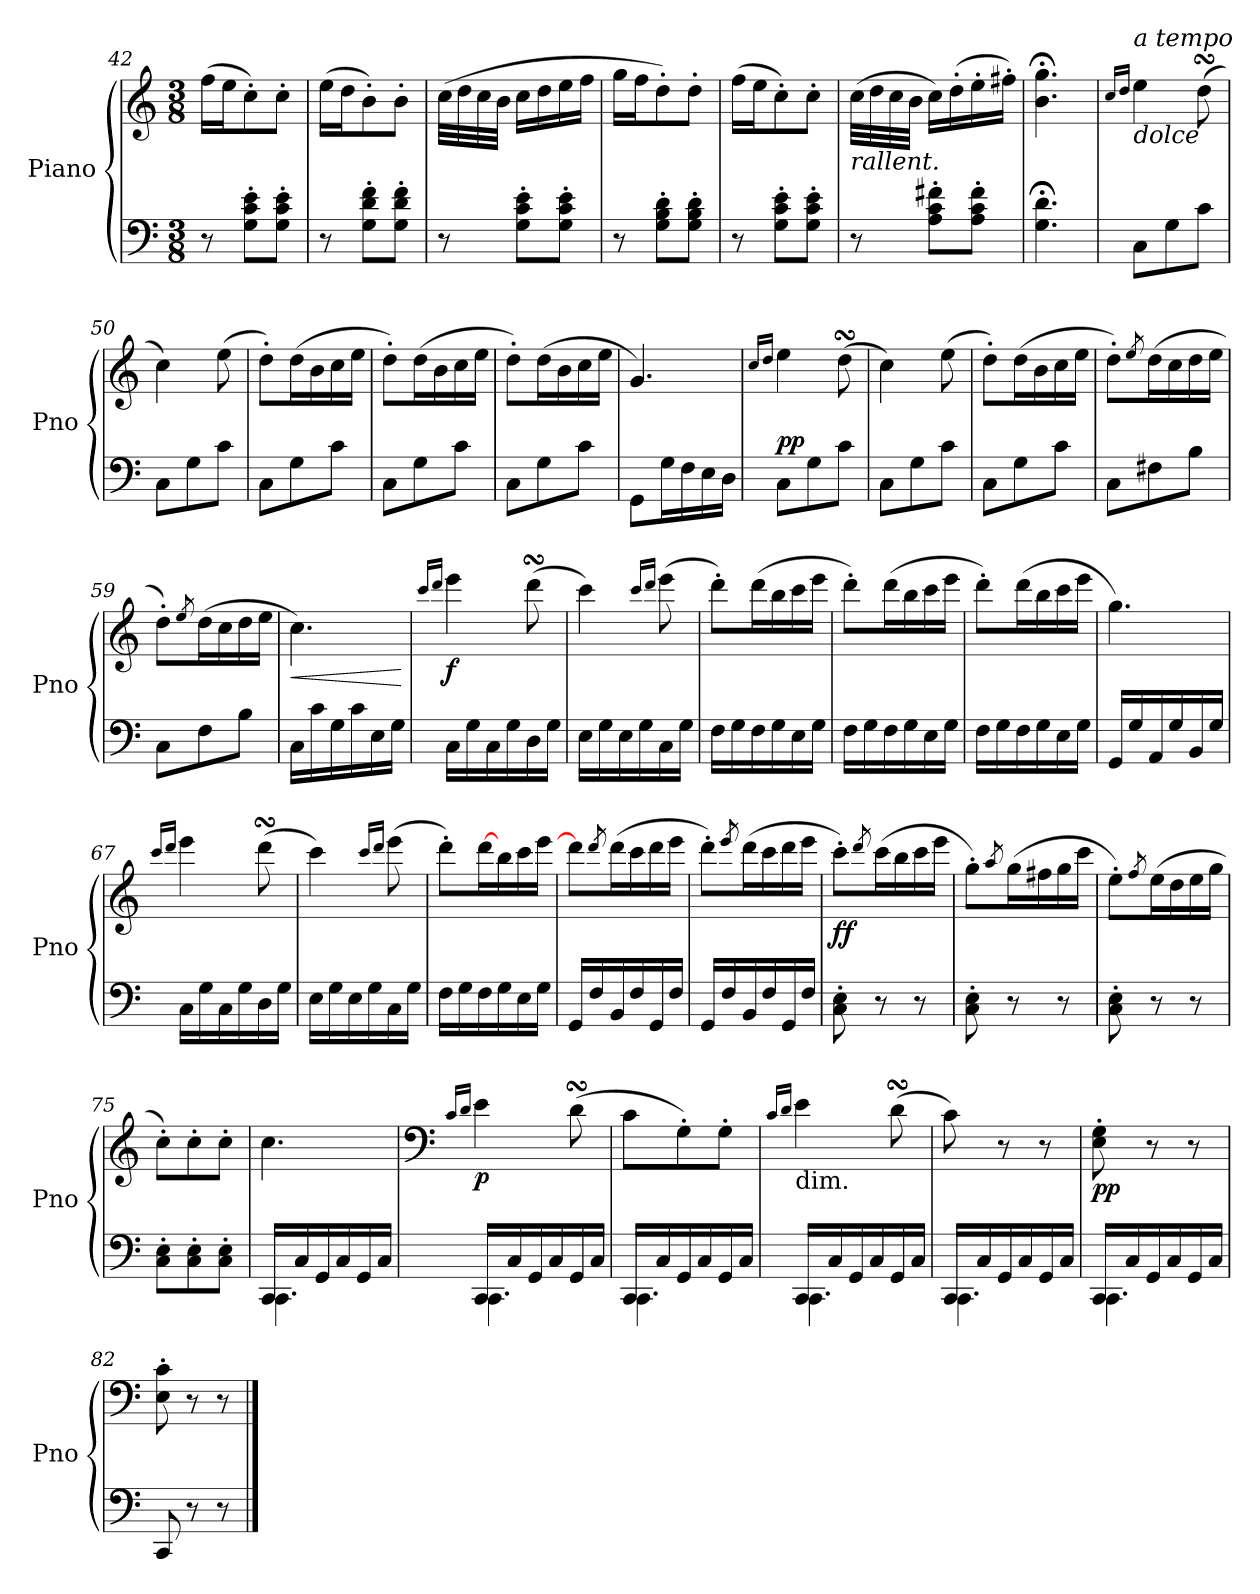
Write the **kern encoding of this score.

**kern	**kern	**dynam
*part1	*part1	*part1
*staff2	*staff1	*staff1/2
*I"Piano	*	*
*I'Pno	*	*
*clefF4	*clefG2	*
*k[]	*k[]	*
*M3/8	*M3/8	*
=42	=42	=42
8r	(>16ff\LL	.
.	16ee\J	.
8G\' 8c\' 8e\'L	8cc'\)	.
8G\' 8c\' 8e\'J	8cc'\J	.
=43	=43	=43
8r	(>16ee\LL	.
.	16dd\J	.
8G\' 8d\' 8f\'L	8b'\)	.
8G\' 8d\' 8f\'J	8b'\J	.
=44	=44	=44
8r	(>32cc\LLL	.
.	32dd\	.
.	32cc\	.
.	32b\JJJ	.
8G\' 8c\' 8e\'L	16cc\LL	.
.	16dd\	.
8G\' 8c\' 8e\'J	16ee\	.
.	16ff\JJ	.
!!LO:LB:g=z
=45	=45	=45
8r	16gg\LL	.
.	16ff\J	.
8G\' 8B\' 8d\'L	8dd'\)	.
8G\' 8B\' 8d\'J	8dd'\J	.
=46	=46	=46
8r	(>16ff\LL	.
.	16ee\J	.
8G\' 8c\' 8e\'L	8cc'\)	.
8G\' 8c\' 8e\'J	8cc'\J	.
=47	=47	=47
!	!LO:TX:b:i:t=rallent.	!
8r	(>32cc\LLL	.
.	32dd\	.
.	32cc\	.
.	32b\JJJ	.
8A\<'<< 8c\<'<< 8f#X\<'<<L	16cc\LL)	.
.	(>16dd'\	.
8A\' 8c\' 8f#\'J	16ee'\	.
.	16ff#X'\JJ)	.
=48	=48	=48
4.G\;<< 4.d\;<<	4.b\;< 4.gg\;<	.
=49	=49	=49
.	16qcc/LL	.
.	16qdd/JJ	.
!	!LO:TX:a:i:t=a tempo	!
!	!LO:TX:b:i:t=dolce	!
8C\L	4ee\	.
8G\	.	.
8c\J	(>8ddsSSS\	.
=50	=50	=50
8C\L	4cc\)	.
8G\	.	.
8c\J	(>8ee\	.
=51	=51	=51
8C\L	8dd'\L)	.
8G\	(>16dd\L	.
.	16b\	.
8c\J	16cc\	.
.	16ee\JJ	.
=52	=52	=52
8C\L	8dd'\L)	.
8G\	(>16dd\L	.
.	16b\	.
8c\J	16cc\	.
.	16ee\JJ	.
=53	=53	=53
8C\L	8dd'\L)	.
8G\	(>16dd\L	.
.	16b\	.
8c\J	16cc\	.
.	16ee\JJ	.
=54	=54	=54
8GG\L	4.g/)	.
16G\L	.	.
16F\	.	.
16E\	.	.
16D\JJ	.	.
!!LO:PB:g=z
=55	=55	=55
.	16qcc/LL	.
.	16qdd/JJ	.
!	!	!LO:DY:a=2
8C\L	4ee\	pp
8G\	.	.
8c\J	(>8ddsSSS\	.
=56	=56	=56
8C\L	4cc\)	.
8G\	.	.
8c\J	(>8ee\	.
=57	=57	=57
8C\L	8dd'\L)	.
8G\	(>16dd\L	.
.	16b\	.
8c\J	16cc\	.
.	16ee\JJ	.
=58	=58	=58
8C\L	8dd'\L)	.
.	8qee/	.
8F#X\	(>16dd\L	.
.	16cc\	.
8B\J	16dd\	.
.	16ee\JJ	.
=59	=59	=59
8C\L	8dd'\L)	.
.	8qee/	.
8F\	(>16dd\L	.
.	16cc\	.
8B\J	16dd\	.
.	16ee\JJ	.
=60	=60	=60
!	!	!LO:HP:b
16C\LL	4.cc\)	<
16c\	.	.
16G\	.	.
16c\	.	.
16E<\	.	.
16G<\JJ	.	.
.	.	[
=61	=61	=61
.	16qccc/LL	.
.	16qddd/JJ	.
!	!	!LO:DY:b
16C<\LL	4eee\	f
16G<\	.	.
16C\	.	.
16G\	.	.
16D<\	(>8dddsSSS\	.
16G\JJ	.	.
=62	=62	=62
16E\LL	4ccc\)	.
16G\	.	.
16E\	.	.
16G\	.	.
.	16qccc/LL	.
.	16qddd/JJ	.
16C\	(>8eee\	.
16G\JJ	.	.
!!LO:LB:g=z
=63	=63	=63
16F\LL	8ddd'\L)	.
16G\	.	.
16F\	(>16ddd\L	.
16G\	16bb\	.
16E\	16ccc\	.
16G\JJ	16eee\JJ	.
=64	=64	=64
16F\LL	8ddd'\L)	.
16G\	.	.
16F\	(>16ddd\L	.
16G\	16bb\	.
16E\	16ccc\	.
16G\JJ	16eee\JJ	.
=65	=65	=65
16F\LL	8ddd'\L)	.
16G\	.	.
16F\	(>16ddd\L	.
16G\	16bb\	.
16E\	16ccc\	.
16G\JJ	16eee\JJ	.
=66	=66	=66
16GG</LL	4.gg\)	.
16G/	.	.
16AA</	.	.
16G/	.	.
16BB</	.	.
16G/JJ	.	.
=67	=67	=67
.	16qccc/LL	.
.	16qddd/JJ	.
16C\LL	4eee\	.
16G\	.	.
16C\	.	.
16G\	.	.
16D\	(>8dddsSSS\	.
16G\JJ	.	.
=68	=68	=68
16E<\LL	4ccc\)	.
16G\	.	.
16E<\	.	.
16G\	.	.
.	16qccc/LL	.
.	16qddd/JJ	.
16C\	(>8eee\	.
16G\JJ	.	.
=69	=69	=69
16F\LL	8ddd'\L)	.
16G\	.	.
16F\	[16ddd\L	.
16G\	16bb\	.
16E\	16ccc\	.
16G\JJ	16eee\JJ	.
!!LO:LB:g=z
=70	=70	=70
16GG/LL	8ddd\L]	.
16F/	.	.
.	8qddd/	.
16BB/	(>16ddd\L	.
16F/	16ccc\	.
16GG/	16ddd\	.
16F/JJ	16eee\JJ	.
=71	=71	=71
16GG/LL	8ddd'\L)	.
16F/	.	.
.	8qeee/	.
16BB/	(>16ddd\L	.
16F/	16ccc\	.
16GG/	16ddd\	.
16F/JJ	16eee\JJ	.
=72	=72	=72
!	!	!LO:DY:b
8C\'< 8E\'<	8ccc'\L)	ff
.	8qddd/	.
8r	(>16ccc\L	.
.	16bb\	.
8r	16ccc\	.
.	16eee\JJ	.
=73	=73	=73
8C\'< 8E\'<	8gg'\L)	.
.	8qaa/	.
8r	(>16gg\L	.
.	16ff#X\	.
8r	16gg\	.
.	16ccc\JJ	.
=74	=74	=74
8C\' 8E\'	8ee'\L)	.
.	8qff/	.
8r	(>16ee\L	.
.	16dd\	.
8r	16ee\	.
.	16gg\JJ	.
=75	=75	=75
8C\' 8E\'L	8cc'\L)	.
8C\' 8E\'	8cc'\	.
8C\' 8E\'J	8cc'\J	.
=76	=76	=76
!LO:N:head=solid	!	!
*^	*	*
16CC/LL	4.CC\	4.cc\	.
16C/	.	.	.
16GG/	.	.	.
16C/	.	.	.
16GG/	.	.	.
16C/JJ	.	.	.
!!LO:LB:g=z
=77	=77	=77	=77
*	*	*clefF4	*
.	.	16qc/LL	.
.	.	16qd/JJ	.
!LO:N:head=solid	!	!	!LO:DY:b
16CC/LL	4.CC\	4e\	p
16C/	.	.	.
16GG/	.	.	.
16C/	.	.	.
16GG/	.	(>8dsSSS\	.
16C/JJ	.	.	.
=78	=78	=78	=78
!LO:N:head=solid	!	!	!
16CC/LL	4.CC\	8c\L	.
16C/	.	.	.
16GG/	.	8G'\)	.
16C/	.	.	.
16GG/	.	8G'\J	.
16C/JJ	.	.	.
=79	=79	=79	=79
.	.	16qc/LL	.
.	.	16qd/JJ	.
!	!	!LO:TX:b:t=dim.	!
!LO:N:head=solid	!	!	!
16CC/LL	4.CC\	4e\	.
16C/	.	.	.
16GG/	.	.	.
16C/	.	.	.
16GG/	.	(>8dsSSS\	.
16C/JJ	.	.	.
=80	=80	=80	=80
!LO:N:head=solid	!	!	!
16CC/LL	4.CC\	8c\)	.
16C/	.	.	.
16GG/	.	8r	.
16C/	.	.	.
16GG/	.	8r	.
16C/JJ	.	.	.
=81	=81	=81	=81
!LO:N:head=solid	!	!	!LO:DY:b
16CC/LL	4.CC\	8E\' 8G\'	pp
16C/	.	.	.
16GG/	.	8r	.
16C/	.	.	.
16GG/	.	8r	.
16C/JJ	.	.	.
*v	*v	*	*
=82	=82	=82
8CC/	8E\' 8c\'	.
8r	8r	.
8r	8r	.
==	==	==
*-	*-	*-
